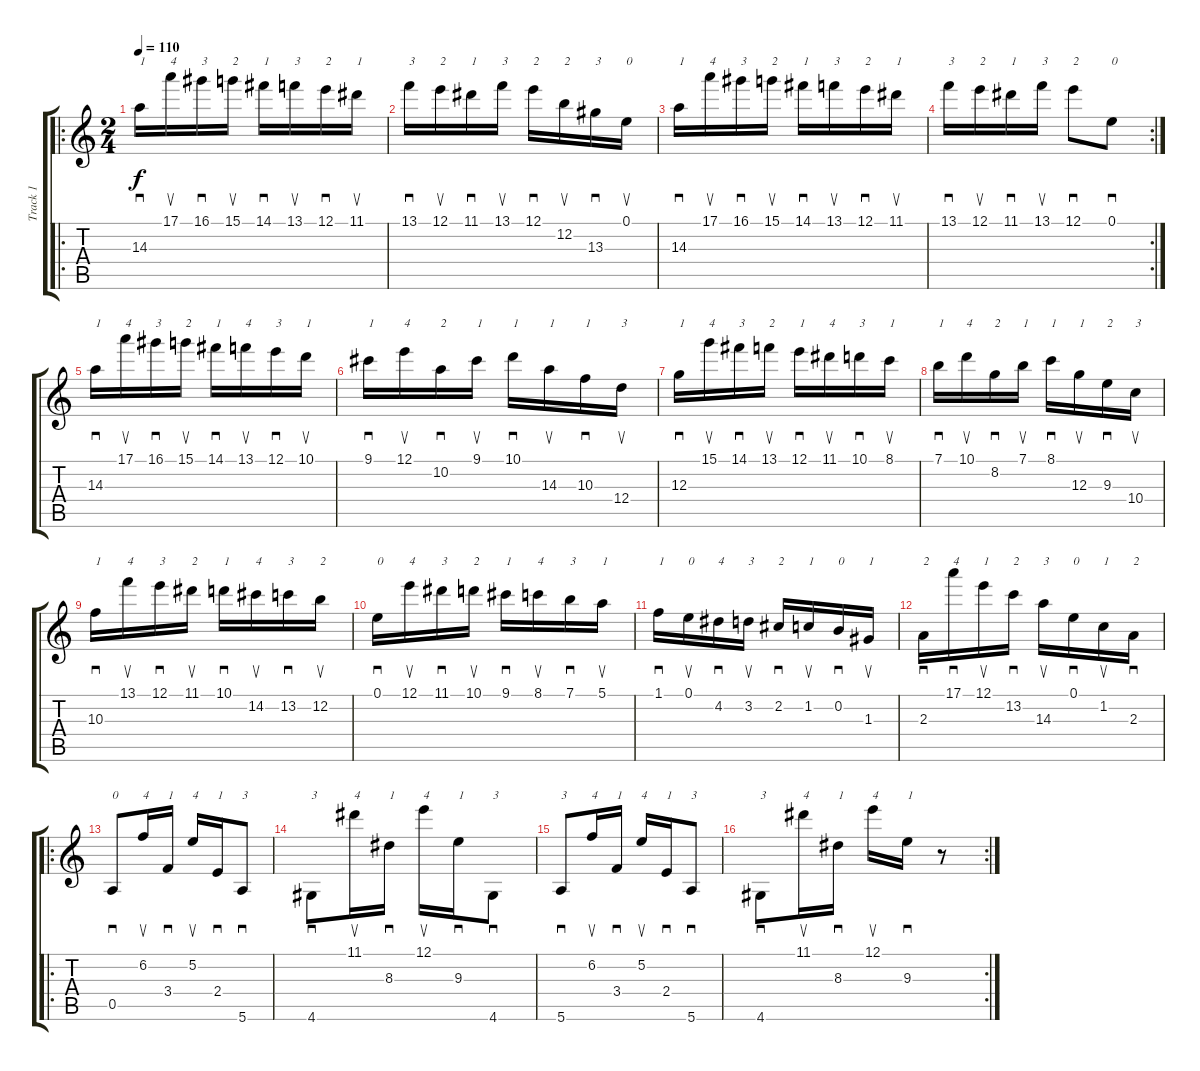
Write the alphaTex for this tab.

\track ("Track 1" "Track 1") {instrument acousticguitarnylon}
\staff {score tabs}
\tuning (E4 B3 G3 D3 A2 E2) {hide}
\ro
\ts (2 4)
\tempo 110
\clef g2
\ks aminor
14.3.16{sd txt "1" dy f} 17.1.16{su txt "4"} 16.1.16{sd txt "3"} 15.1.16{su txt "2"} 14.1.16{sd txt "1"} 13.1.16{su txt "3"} 12.1.16{sd txt "2"} 11.1.16{su txt "1"} |
13.1.16{sd txt "3"} 12.1.16{su txt "2"} 11.1.16{sd txt "1"} 13.1.16{su txt "3"} 12.1.16{sd txt "2"} 12.2.16{su txt "2"} 13.3.16{sd txt "3"} 0.1.16{su txt "0"} |
14.3.16{sd txt "1"} 17.1.16{su txt "4"} 16.1.16{sd txt "3"} 15.1.16{su txt "2"} 14.1.16{sd txt "1"} 13.1.16{su txt "3"} 12.1.16{sd txt "2"} 11.1.16{su txt "1"} |
\rc 2
13.1.16{sd txt "3"} 12.1.16{su txt "2"} 11.1.16{sd txt "1"} 13.1.16{su txt "3"} 12.1.8{sd txt "2"} 0.1.8{sd txt "0"} |
14.3.16{sd txt "1"} 17.1.16{su txt "4"} 16.1.16{sd txt "3"} 15.1.16{su txt "2"} 14.1.16{sd txt "1"} 13.1.16{su txt "4"} 12.1.16{sd txt "3"} 10.1.16{su txt "1"} |
9.1.16{sd txt "1"} 12.1.16{su txt "4"} 10.2.16{sd txt "2"} 9.1.16{su txt "1"} 10.1.16{sd txt "1"} 14.3.16{su txt "1"} 10.3.16{sd txt "1"} 12.4.16{su txt "3"} |
12.3.16{sd txt "1"} 15.1.16{su txt "4"} 14.1.16{sd txt "3"} 13.1.16{su txt "2"} 12.1.16{sd txt "1"} 11.1.16{su txt "4"} 10.1.16{sd txt "3"} 8.1.16{su txt "1"} |
7.1.16{sd txt "1"} 10.1.16{su txt "4"} 8.2.16{sd txt "2"} 7.1.16{su txt "1"} 8.1.16{sd txt "1"} 12.3.16{su txt "1"} 9.3.16{sd txt "2"} 10.4.16{su txt "3"} |
10.3.16{sd txt "1"} 13.1.16{su txt "4"} 12.1.16{sd txt "3"} 11.1.16{su txt "2"} 10.1.16{sd txt "1"} 14.2.16{su txt "4"} 13.2.16{sd txt "3"} 12.2.16{su txt "2"} |
0.1.16{sd txt "0"} 12.1.16{su txt "4"} 11.1.16{sd txt "3"} 10.1.16{su txt "2"} 9.1.16{sd txt "1"} 8.1.16{su txt "4"} 7.1.16{sd txt "3"} 5.1.16{su txt "1"} |
1.1.16{sd txt "1"} 0.1.16{su txt "0"} 4.2.16{sd txt "4"} 3.2.16{su txt "3"} 2.2.16{sd txt "2"} 1.2.16{su txt "1"} 0.2.16{sd txt "0"} 1.3.16{su txt "1"} |
2.3.16{sd txt "2"} 17.1.16{sd txt "4"} 12.1.16{su txt "1"} 13.2.16{sd txt "2"} 14.3.16{su txt "3"} 0.1.16{sd txt "0"} 1.2.16{su txt "1"} 2.3.16{sd txt "2"} |
\ro
0.5.8{sd txt "0"} 6.2.16{su txt "4"} 3.4.16{sd txt "1"} 5.2.16{su txt "4"} 2.4.16{sd txt "1"} 5.6.8{sd txt "3"} |
4.6.8{sd txt "3"} 11.1.16{su txt "4"} 8.3.16{sd txt "1"} 12.1.16{su txt "4"} 9.3.16{sd txt "1"} 4.6.8{sd txt "3"} |
5.6.8{sd txt "3"} 6.2.16{su txt "4"} 3.4.16{sd txt "1"} 5.2.16{su txt "4"} 2.4.16{sd txt "1"} 5.6.8{sd txt "3"} |
\rc 2
4.6.8{sd txt "3"} 11.1.16{su txt "4"} 8.3.16{sd txt "1"} 12.1.16{su txt "4"} 9.3.16{sd txt "1"} r.8
